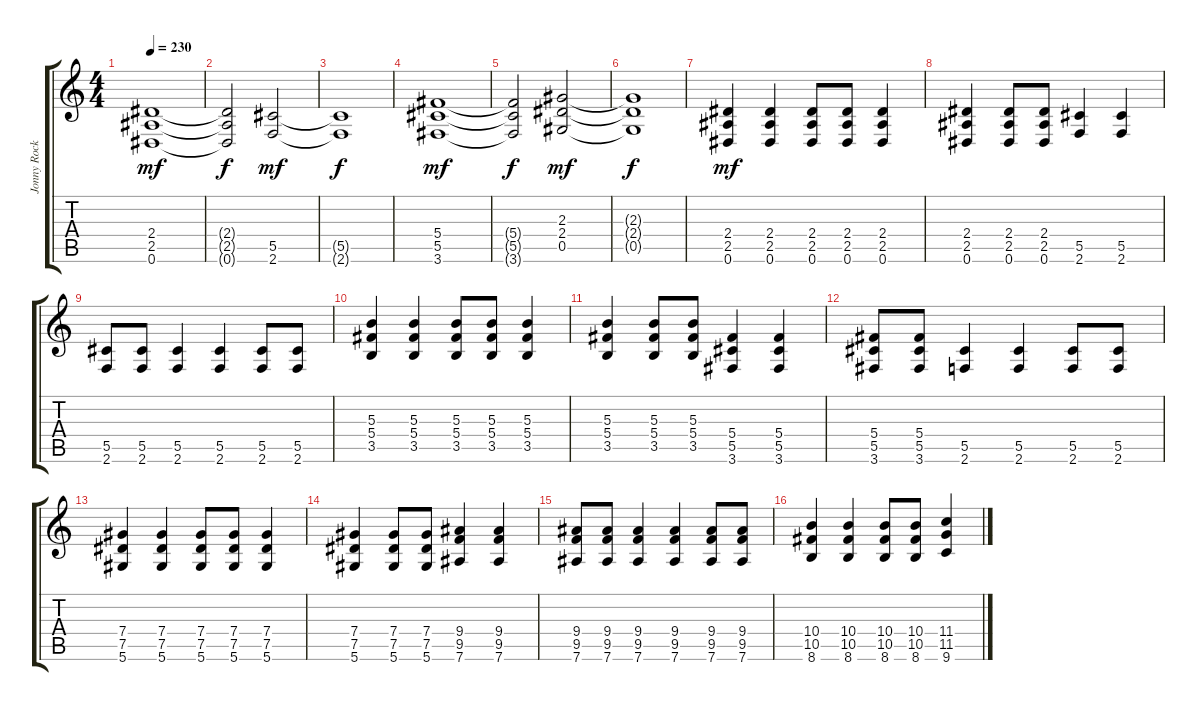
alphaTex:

\track ("Jonny Rocker" "Jonny Rock") {instrument distortionguitar}
\staff {score tabs}
\tuning (Eb4 Bb3 Gb3 Db3 Ab2 Eb2) {hide}
\ts (4 4)
\tempo 230
\clef g2
\ks c
(2.4 2.5 0.6).1{dy mf} |
(2.4{t} 2.5{t} 0.6{t}).2{dy f} (5.5 2.6).2{dy mf} |
(5.5{t} 2.6{t}).1{dy f} |
(5.4 5.5 3.6).1{dy mf} |
(5.4{t} 5.5{t} 3.6{t}).2{dy f} (2.3 2.4 0.5).2{dy mf} |
(2.3{t} 2.4{t} 0.5{t}).1{dy f} |
(2.4 2.5 0.6).4{dy mf} (2.4 2.5 0.6).4 (2.4 2.5 0.6).8 (2.4 2.5 0.6).8 (2.4 2.5 0.6).4 |
(2.4 2.5 0.6).4 (2.4 2.5 0.6).8 (2.4 2.5 0.6).8 (5.5 2.6).4 (5.5 2.6).4 |
(5.5 2.6).8 (5.5 2.6).8 (5.5 2.6).4 (5.5 2.6).4 (5.5 2.6).8 (5.5 2.6).8 |
(5.3 5.4 3.5).4 (5.3 5.4 3.5).4 (5.3 5.4 3.5).8 (5.3 5.4 3.5).8 (5.3 5.4 3.5).4 |
(5.3 5.4 3.5).4 (5.3 5.4 3.5).8 (5.3 5.4 3.5).8 (5.4 5.5 3.6).4 (5.4 5.5 3.6).4 |
(5.4 5.5 3.6).8 (5.4 5.5 3.6).8 (5.5 2.6).4 (5.5 2.6).4 (5.5 2.6).8 (5.5 2.6).8 |
(7.4 7.5 5.6).4 (7.4 7.5 5.6).4 (7.4 7.5 5.6).8 (7.4 7.5 5.6).8 (7.4 7.5 5.6).4 |
(7.4 7.5 5.6).4 (7.4 7.5 5.6).8 (7.4 7.5 5.6).8 (9.4 9.5 7.6).4 (9.4 9.5 7.6).4 |
(9.4 9.5 7.6).8 (9.4 9.5 7.6).8 (9.4 9.5 7.6).4 (9.4 9.5 7.6).4 (9.4 9.5 7.6).8 (9.4 9.5 7.6).8 |
(10.4 10.5 8.6).4 (10.4 10.5 8.6).4 (10.4 10.5 8.6).8 (10.4 10.5 8.6).8 (11.4 11.5 9.6).4
